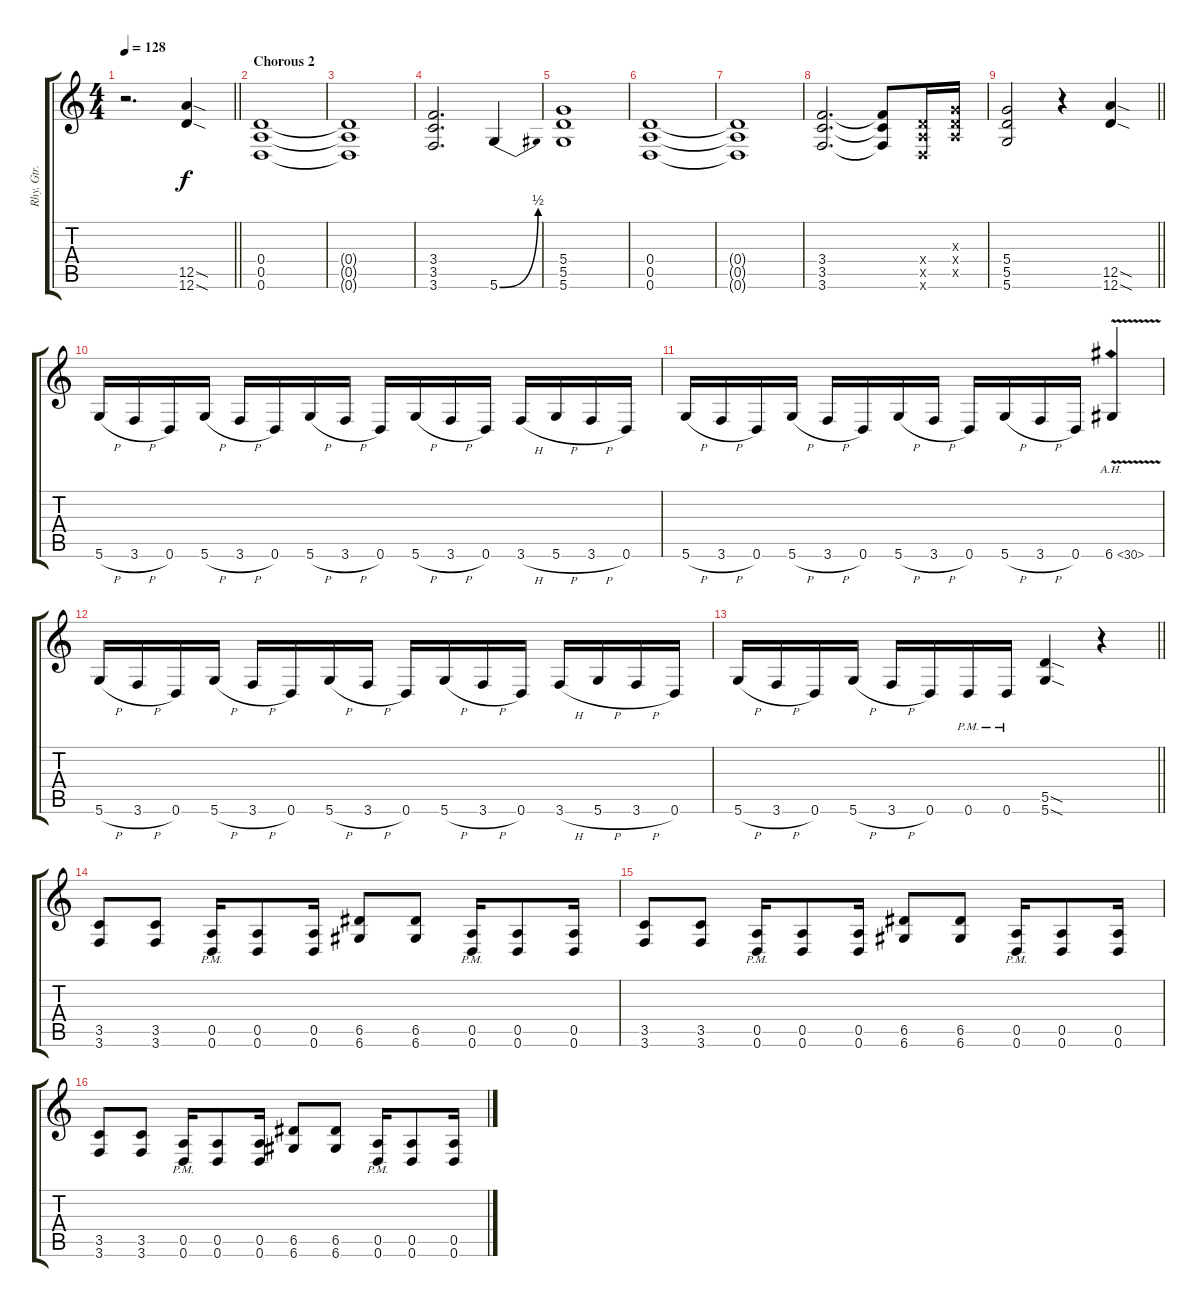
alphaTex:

\track ("Rhy. Gtr. 1" "Rhy. Gtr. ") {instrument distortionguitar}
\staff {score tabs}
\tuning (E4 B3 G3 D3 A2 D2) {hide}
\ts (4 4)
\tempo 128
\clef g2
\barLineRight lightlight
\ks c
r.2{d dy f} (12.5{sod} 12.6{sod}).4 |
\section ("" "Chorous 2")
(0.4 0.5 0.6).1 |
(0.4{t} 0.5{t} 0.6{t}).1 |
(3.4 3.5 3.6).2{d} 5.6{be (bend 0 0 60 2)}.4 |
(5.4 5.5 5.6).1 |
(0.4 0.5 0.6).1 |
(0.4{t} 0.5{t} 0.6{t}).1 |
(3.4 3.5 3.6).2{d} (3.4{t} 3.5{t} 3.6{t}).8 (0.4{x} 0.5{x} 0.6{x}).16 (0.3{x} 0.4{x} 0.5{x}).16 |
\barLineRight lightlight
(5.4 5.5 5.6).2 r.4 (12.5{sod} 12.6{sod}).4 |
\section ("" "")
5.6{h}.16 3.6{h}.16 0.6.16 5.6{h}.16 3.6{h}.16 0.6.16 5.6{h}.16 3.6{h}.16 0.6.16 5.6{h}.16 3.6{h}.16 0.6.16 3.6{h}.16 5.6{h}.16 3.6{h}.16 0.6.16 |
5.6{h}.16 3.6{h}.16 0.6.16 5.6{h}.16 3.6{h}.16 0.6.16 5.6{h}.16 3.6{h}.16 0.6.16 5.6{h}.16 3.6{h}.16 0.6.16 6.6{ah 24 v}.4 |
5.6{h}.16 3.6{h}.16 0.6.16 5.6{h}.16 3.6{h}.16 0.6.16 5.6{h}.16 3.6{h}.16 0.6.16 5.6{h}.16 3.6{h}.16 0.6.16 3.6{h}.16 5.6{h}.16 3.6{h}.16 0.6.16 |
\barLineRight lightlight
5.6{h}.16 3.6{h}.16 0.6.16 5.6{h}.16 3.6{h}.16 0.6.16 0.6{pm}.16 0.6{pm}.16 (5.5{sod} 5.6{sod}).4 r.4 |
\section ("" "")
(3.5 3.6).8 (3.5 3.6).8 (0.5{pm} 0.6{pm}).16 (0.5 0.6).8 (0.5 0.6).16 (6.5 6.6).8 (6.5 6.6).8 (0.5{pm} 0.6{pm}).16 (0.5 0.6).8 (0.5 0.6).16 |
(3.5 3.6).8 (3.5 3.6).8 (0.5{pm} 0.6{pm}).16 (0.5 0.6).8 (0.5 0.6).16 (6.5 6.6).8 (6.5 6.6).8 (0.5{pm} 0.6{pm}).16 (0.5 0.6).8 (0.5 0.6).16 |
(3.5 3.6).8 (3.5 3.6).8 (0.5{pm} 0.6{pm}).16 (0.5 0.6).8 (0.5 0.6).16 (6.5 6.6).8 (6.5 6.6).8 (0.5{pm} 0.6{pm}).16 (0.5 0.6).8 (0.5 0.6).16
